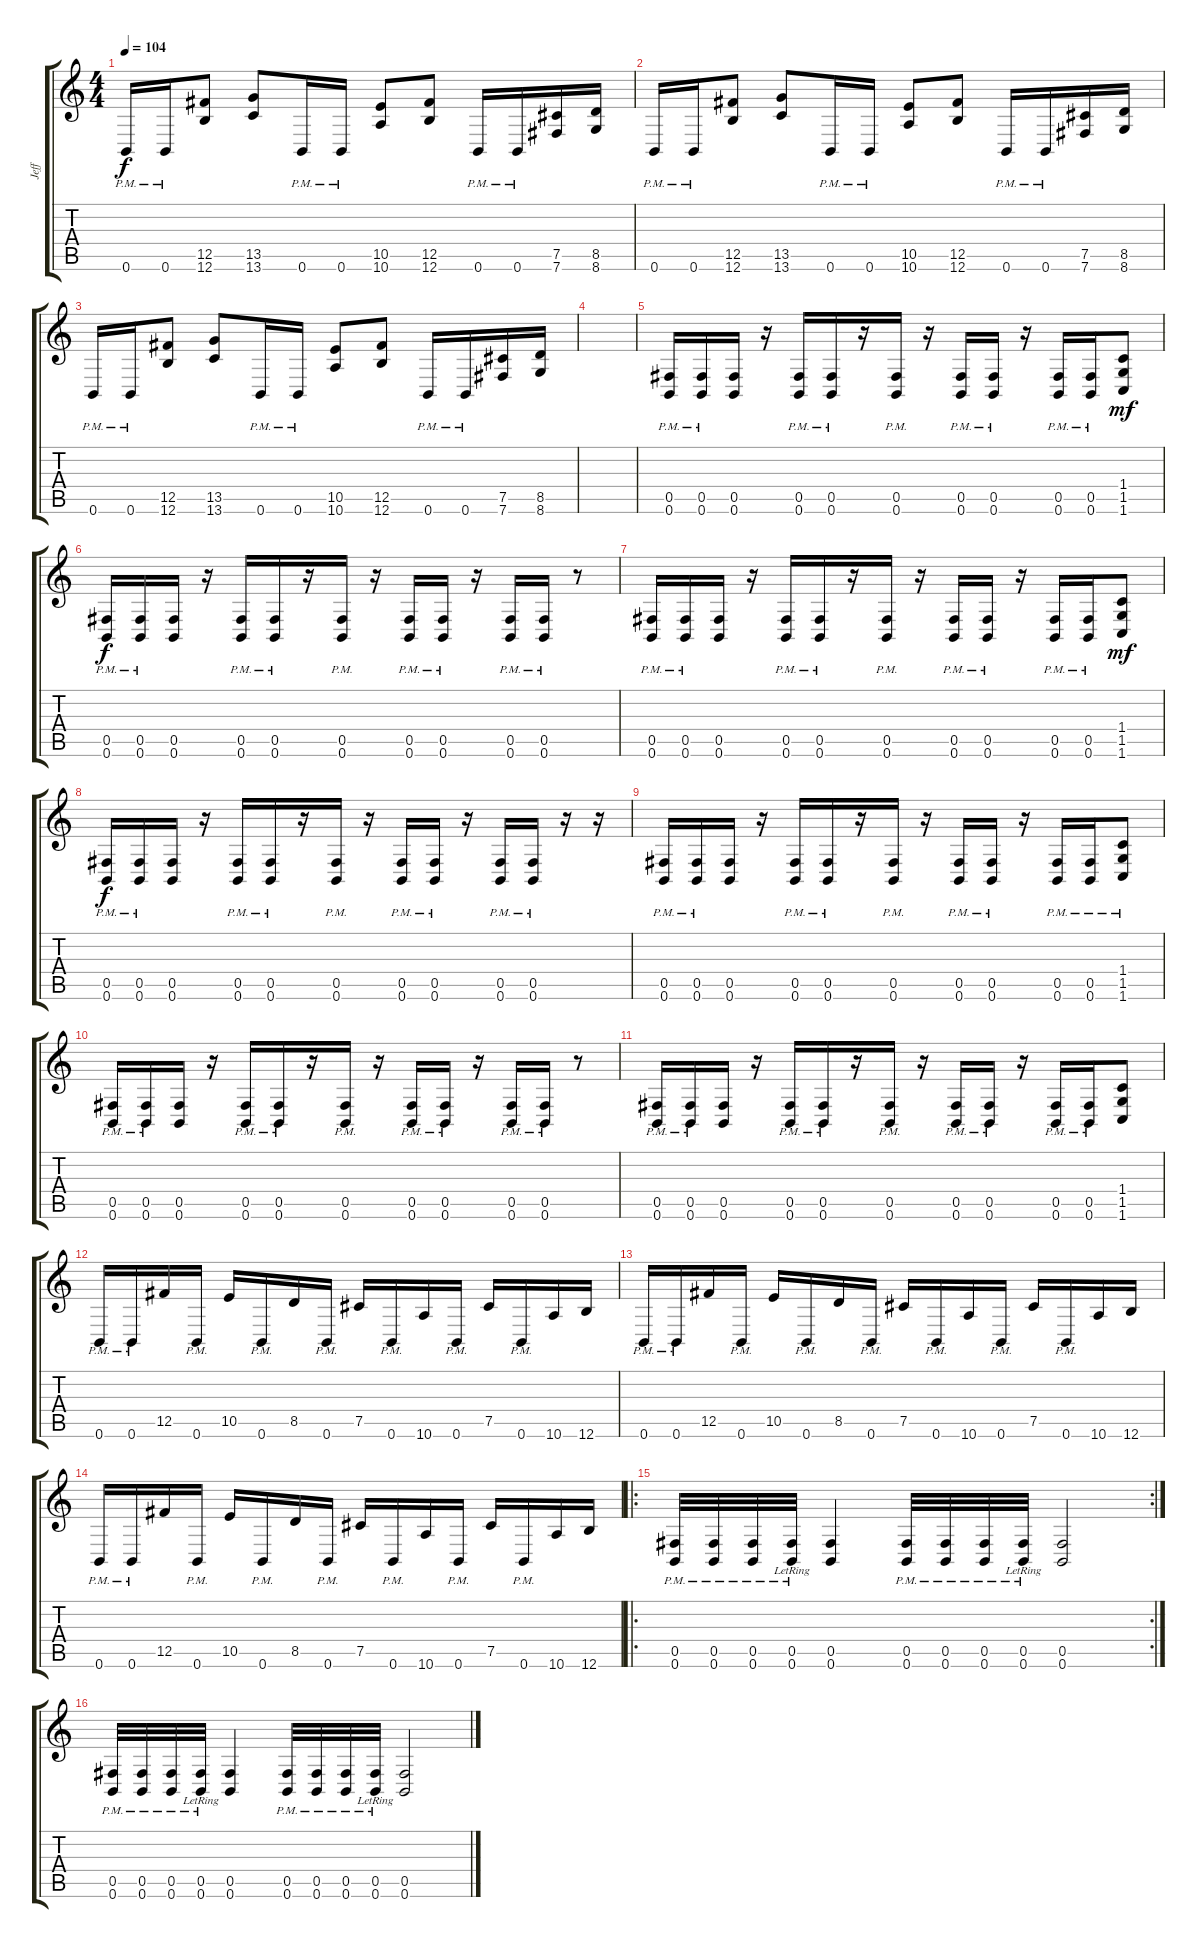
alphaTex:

\track ("Jeff" "Jeff") {instrument overdrivenguitar}
\staff {score tabs}
\tuning (Db4 Ab3 E3 B2 Gb2 B1) {hide}
\ts (4 4)
\tempo 104
\clef g2
\ks c
0.6{pm}.16{dy f} 0.6{pm}.16 (12.5 12.6).8 (13.5 13.6).8 0.6{pm}.16 0.6{pm}.16 (10.5 10.6).8 (12.5 12.6).8 0.6{pm}.16 0.6{pm}.16 (7.5 7.6).16 (8.5 8.6).16 |
0.6{pm}.16 0.6{pm}.16 (12.5 12.6).8 (13.5 13.6).8 0.6{pm}.16 0.6{pm}.16 (10.5 10.6).8 (12.5 12.6).8 0.6{pm}.16 0.6{pm}.16 (7.5 7.6).16 (8.5 8.6).16 |
0.6{pm}.16 0.6{pm}.16 (12.5 12.6).8 (13.5 13.6).8 0.6{pm}.16 0.6{pm}.16 (10.5 10.6).8 (12.5 12.6).8 0.6{pm}.16 0.6{pm}.16 (7.5 7.6).16 (8.5 8.6).16 |
|
(0.5{pm} 0.6{pm}).16 (0.5{pm} 0.6{pm}).16 (0.5 0.6).16 r.16 (0.5{pm} 0.6{pm}).16 (0.5{pm} 0.6{pm}).16 r.16 (0.5{pm} 0.6{pm}).16 r.16 (0.5{pm} 0.6{pm}).16 (0.5{pm} 0.6{pm}).16 r.16 (0.5{pm} 0.6{pm}).16 (0.5{pm} 0.6{pm}).16 (1.4 1.5 1.6).8{dy mf} |
(0.5{pm} 0.6{pm}).16{dy f} (0.5{pm} 0.6{pm}).16 (0.5 0.6).16 r.16 (0.5{pm} 0.6{pm}).16 (0.5{pm} 0.6{pm}).16 r.16 (0.5{pm} 0.6{pm}).16 r.16 (0.5{pm} 0.6{pm}).16 (0.5{pm} 0.6{pm}).16 r.16 (0.5{pm} 0.6{pm}).16 (0.5{pm} 0.6{pm}).16 r.8 |
(0.5{pm} 0.6{pm}).16 (0.5{pm} 0.6{pm}).16 (0.5 0.6).16 r.16 (0.5{pm} 0.6{pm}).16 (0.5{pm} 0.6{pm}).16 r.16 (0.5{pm} 0.6{pm}).16 r.16 (0.5{pm} 0.6{pm}).16 (0.5{pm} 0.6{pm}).16 r.16 (0.5{pm} 0.6{pm}).16 (0.5{pm} 0.6{pm}).16 (1.4 1.5 1.6).8{dy mf} |
(0.5{pm} 0.6{pm}).16{dy f} (0.5{pm} 0.6{pm}).16 (0.5 0.6).16 r.16 (0.5{pm} 0.6{pm}).16 (0.5{pm} 0.6{pm}).16 r.16 (0.5{pm} 0.6{pm}).16 r.16 (0.5{pm} 0.6{pm}).16 (0.5{pm} 0.6{pm}).16 r.16 (0.5{pm} 0.6{pm}).16 (0.5{pm} 0.6{pm}).16 r.16 r.16 |
(0.5{pm} 0.6{pm}).16 (0.5{pm} 0.6{pm}).16 (0.5 0.6).16 r.16 (0.5{pm} 0.6{pm}).16 (0.5{pm} 0.6{pm}).16 r.16 (0.5{pm} 0.6{pm}).16 r.16 (0.5{pm} 0.6{pm}).16 (0.5{pm} 0.6{pm}).16 r.16 (0.5{pm} 0.6{pm}).16 (0.5{pm} 0.6{pm}).16 (1.4 1.5{pm} 1.6{pm}).8 |
(0.5{pm} 0.6{pm}).16 (0.5{pm} 0.6{pm}).16 (0.5 0.6).16 r.16 (0.5{pm} 0.6{pm}).16 (0.5{pm} 0.6{pm}).16 r.16 (0.5{pm} 0.6{pm}).16 r.16 (0.5{pm} 0.6{pm}).16 (0.5{pm} 0.6{pm}).16 r.16 (0.5{pm} 0.6{pm}).16 (0.5{pm} 0.6{pm}).16 r.8 |
(0.5{pm} 0.6{pm}).16 (0.5{pm} 0.6{pm}).16 (0.5 0.6).16 r.16 (0.5{pm} 0.6{pm}).16 (0.5{pm} 0.6{pm}).16 r.16 (0.5{pm} 0.6{pm}).16 r.16 (0.5{pm} 0.6{pm}).16 (0.5{pm} 0.6{pm}).16 r.16 (0.5{pm} 0.6{pm}).16 (0.5{pm} 0.6{pm}).16 (1.4 1.5 1.6).8 |
0.6{pm}.16 0.6{pm}.16 12.5.16 0.6{pm}.16 10.5.16 0.6{pm}.16 8.5.16 0.6{pm}.16 7.5.16 0.6{pm}.16 10.6.16 0.6{pm}.16 7.5.16 0.6{pm}.16 10.6.16 12.6.16 |
0.6{pm}.16 0.6{pm}.16 12.5.16 0.6{pm}.16 10.5.16 0.6{pm}.16 8.5.16 0.6{pm}.16 7.5.16 0.6{pm}.16 10.6.16 0.6{pm}.16 7.5.16 0.6{pm}.16 10.6.16 12.6.16 |
0.6{pm}.16 0.6{pm}.16 12.5.16 0.6{pm}.16 10.5.16 0.6{pm}.16 8.5.16 0.6{pm}.16 7.5.16 0.6{pm}.16 10.6.16 0.6{pm}.16 7.5.16 0.6{pm}.16 10.6.16 12.6.16 |
\ro
\rc 2
(0.5{pm} 0.6{pm}).32 (0.5{pm} 0.6{pm}).32 (0.5{pm} 0.6{pm}).32 (0.5{pm lr} 0.6{pm lr}).32 (0.5 0.6).4 (0.5{pm} 0.6{pm}).32 (0.5{pm} 0.6{pm}).32 (0.5{pm} 0.6{pm}).32 (0.5{pm lr} 0.6{pm lr}).32 (0.5 0.6).2 |
(0.5{pm} 0.6{pm}).32 (0.5{pm} 0.6{pm}).32 (0.5{pm} 0.6{pm}).32 (0.5{pm lr} 0.6{pm lr}).32 (0.5 0.6).4 (0.5{pm} 0.6{pm}).32 (0.5{pm} 0.6{pm}).32 (0.5{pm} 0.6{pm}).32 (0.5{pm lr} 0.6{pm lr}).32 (0.5 0.6).2
